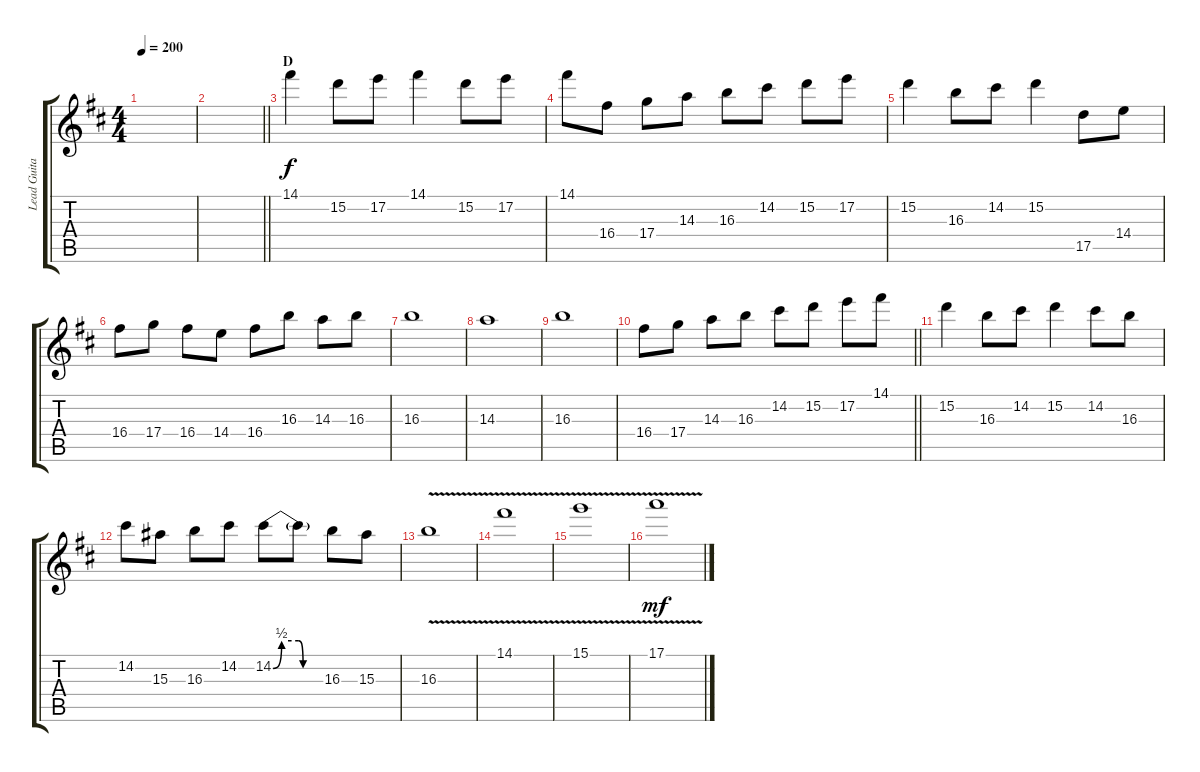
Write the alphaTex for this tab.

\track ("Lead Guitar(Left ch.)" "Lead Guita") {instrument distortionguitar}
\staff {score tabs}
\tuning (E4 B3 G3 D3 A2 E2) {hide}
\ts (4 4)
\tempo 200
\clef g2
\ks d
|
\barLineRight lightlight
|
\section ("" "D")
14.1.4 15.2.8 17.2.8 14.1.4 15.2.8 17.2.8 |
14.1.8 16.4.8 17.4.8 14.3.8 16.3.8 14.2.8 15.2.8 17.2.8 |
15.2.4 16.3.8 14.2.8 15.2.4 17.5.8 14.4.8 |
16.4.8 17.4.8 16.4.8 14.4.8 16.4.8 16.3.8 14.3.8 16.3.8 |
16.3.1 |
14.3.1 |
16.3.1 |
\barLineRight lightlight
16.4.8 17.4.8 14.3.8 16.3.8 14.2.8 15.2.8 17.2.8 14.1.8 |
15.2.4 16.3.8 14.2.8 15.2.4 14.2.8 16.3.8 |
14.2.8 15.3.8 16.3.8 14.2.8 14.2{be (custom 0 0 10 2 30 2 35 0 60 0)}.8 14.2{t}.8 16.3.8 15.3.8 |
16.3{v}.1 |
14.1{v}.1 |
15.1{v}.1{dy f} |
17.1{v}.1{dy mf}
